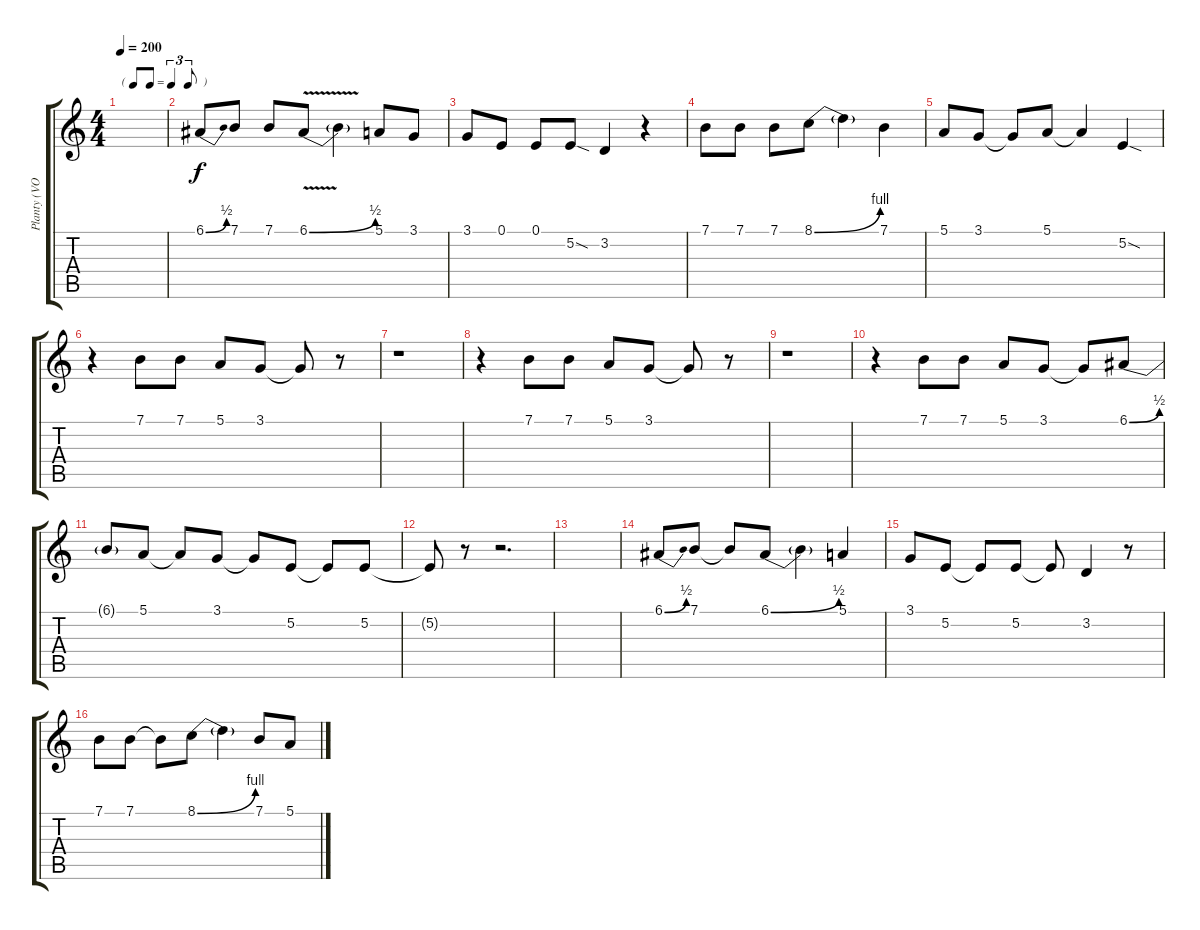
\track ("Planty (VOCALS)" "Planty (VO") {instrument flute}
\staff {score tabs}
\tuning (E4 B3 G3 D3 A2 E2) {hide}
\ts (4 4)
\tf triplet8th
\tempo 200
\clef g2
\ks c
|
6.1{be (bend 0 0 60 2)}.8 7.1.8 7.1.8 6.1{be (bend 0 0 60 2) v}.8 6.1{t}.4 5.1.8 3.1.8 |
3.1.8 0.1.8 0.1.8 5.2{sod}.8 3.2.4 r.4 |
7.1.8 7.1.8 7.1.8 8.1{be (bend 0 0 60 4)}.8 8.1{t}.4 7.1.4 |
5.1.8 3.1.8 3.1{t}.8 5.1.8 5.1{t}.4 5.2{sod}.4 |
r.4 7.1.8 7.1.8 5.1.8 3.1.8 3.1{t}.8 r.8 |
r.1 |
r.4 7.1.8 7.1.8 5.1.8 3.1.8 3.1{t}.8 r.8 |
r.1 |
r.4 7.1.8 7.1.8 5.1.8 3.1.8 3.1{t}.8 6.1{be (bend 0 0 60 2)}.8 |
6.1{t}.8 5.1.8 5.1{t}.8 3.1.8 3.1{t}.8 5.2.8 5.2{t}.8 5.2.8 |
5.2{t}.8 r.8 r.2{d} |
|
6.1{be (bend 0 0 60 2)}.8 7.1.8 7.1{t}.8 6.1{be (bend 0 0 60 2)}.8 6.1{t}.4 5.1.4 |
3.1.8 5.2.8 5.2{t}.8 5.2.8 5.2{t}.8 3.2.4 r.8 |
7.1.8 7.1.8 7.1{t}.8 8.1{be (bend 0 0 60 4)}.8 8.1{t}.4 7.1.8 5.1.8
